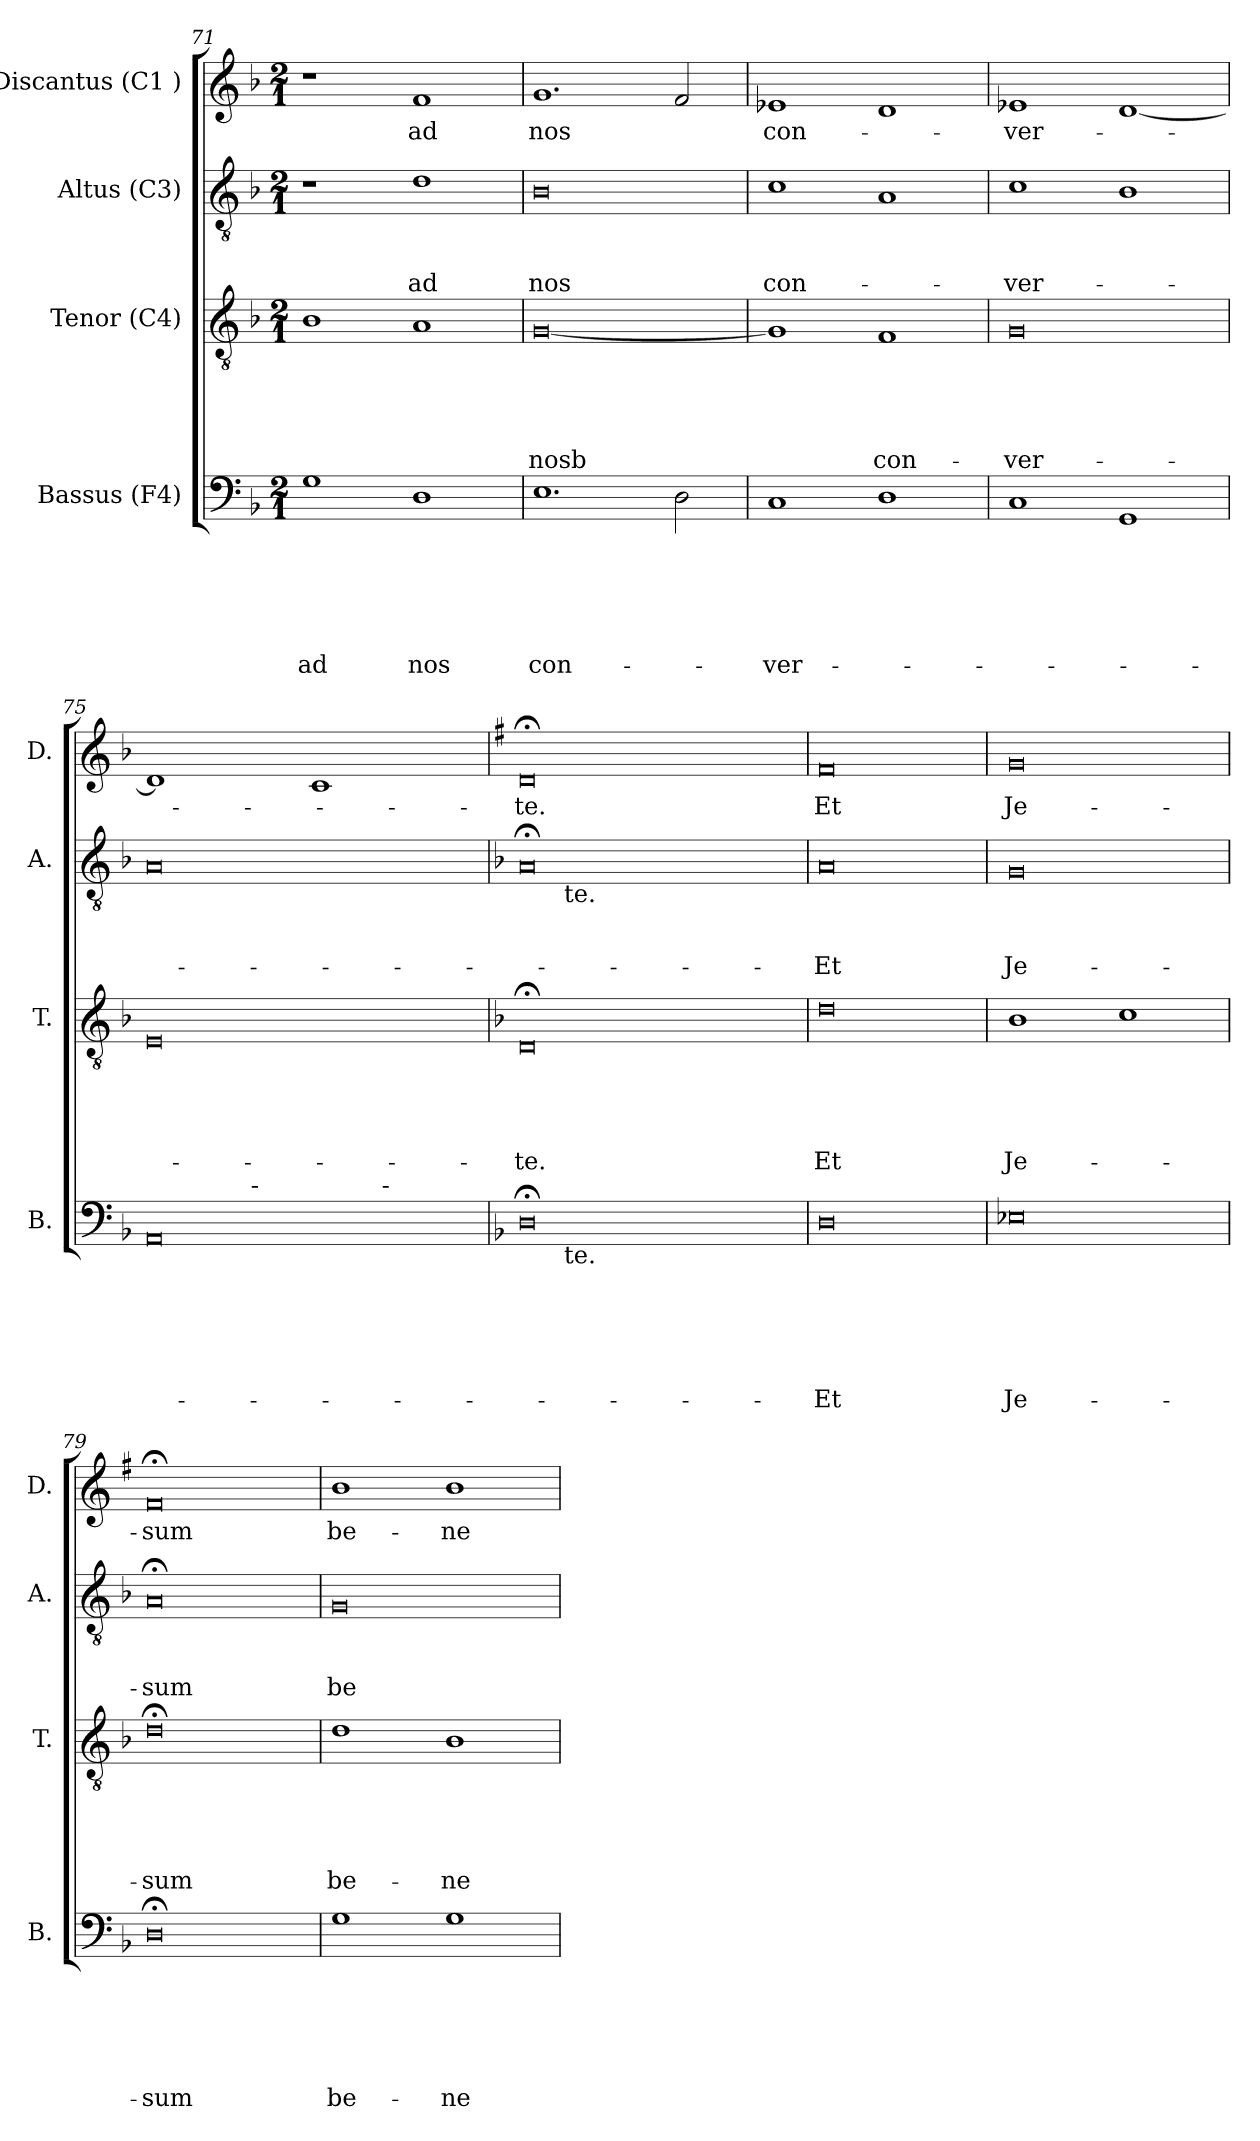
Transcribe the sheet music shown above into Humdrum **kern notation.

**kern	**text	**text	**text	**text	**text	**text	**kern	**text	**text	**text	**text	**text	**kern	**text	**text	**text	**kern	**text
*part4	*part4	*part4	*part4	*part4	*part4	*part4	*part3	*part3	*part3	*part3	*part3	*part3	*part2	*part2	*part2	*part2	*part1	*part1
*staff4	*staff4	*staff4	*staff4	*staff4	*staff4	*staff4	*staff3	*staff3	*staff3	*staff3	*staff3	*staff3	*staff2	*staff2	*staff2	*staff2	*staff1	*staff1
*I"Bassus (F4)	*	*	*	*	*	*	*I"Tenor (C4)	*	*	*	*	*	*I"Altus (C3)	*	*	*	*I"Discantus (C1 )	*
*I'B.	*	*	*	*	*	*	*I'T.	*	*	*	*	*	*I'A.	*	*	*	*I'D.	*
*clefF4	*	*	*	*	*	*	*clefGv2	*	*	*	*	*	*clefGv2	*	*	*	*clefG2	*
*k[b-]	*	*	*	*	*	*	*k[b-]	*	*	*	*	*	*k[b-]	*	*	*	*k[b-]	*
*F:	*	*	*	*	*	*	*F:	*	*	*	*	*	*F:	*	*	*	*F:	*
*M2/1	*	*	*	*	*	*	*M2/1	*	*	*	*	*	*M2/1	*	*	*	*M2/1	*
=71	=71	=71	=71	=71	=71	=71	=71	=71	=71	=71	=71	=71	=71	=71	=71	=71	=71	=71
!	!	!	!	!	!	!LO:LY:b	!	!	!	!	!	!	!	!	!	!	!	!
1G	.	.	.	.	.	ad	1B-	.	.	.	.	.	1r	.	.	.	1r	.
!	!	!	!	!	!	!LO:LY:b	!	!	!	!	!	!	!	!	!	!LO:LY:b	!	!LO:LY:b
1D	.	.	.	.	.	nos	1A	.	.	.	.	.	1d	.	.	ad	1f	ad
=72	=72	=72	=72	=72	=72	=72	=72	=72	=72	=72	=72	=72	=72	=72	=72	=72	=72	=72
!	!	!	!	!	!	!LO:LY:b	!	!	!	!	!	!LO:LY:b:rj	!	!	!	!LO:LY:b	!	!LO:LY:b
1.E	.	.	.	.	.	con-	[<0G	.	.	.	.	nosb	0B-	.	.	nos	1.g	nos
2D\	.	.	.	.	.	.	.	.	.	.	.	.	.	.	.	.	2f/	.
=73	=73	=73	=73	=73	=73	=73	=73	=73	=73	=73	=73	=73	=73	=73	=73	=73	=73	=73
!	!	!	!	!	!	!LO:LY:b	!	!	!	!	!	!	!	!	!	!LO:LY:b	!	!LO:LY:b
1C	.	.	.	.	.	-ver-	1G]	.	.	.	.	.	1c	.	.	con-	1e-X	con-
!	!	!	!	!	!	!	!	!	!	!	!	!LO:LY:b	!	!	!	!	!	!
1D	.	.	.	.	.	.	1F	.	.	.	.	con-	1A	.	.	.	1d	.
=74	=74	=74	=74	=74	=74	=74	=74	=74	=74	=74	=74	=74	=74	=74	=74	=74	=74	=74
!	!	!	!	!	!	!	!	!	!	!	!	!LO:LY:b	!	!	!	!LO:LY:b	!	!LO:LY:b
1C	.	.	.	.	.	.	0G	.	.	.	.	-ver-	1c	.	.	-ver-	1e-X	-ver-
1GG	.	.	.	.	.	.	.	.	.	.	.	.	1B-	.	.	.	[<1d	.
!!LO:LB:g=z
=75	=75	=75	=75	=75	=75	=75	=75	=75	=75	=75	=75	=75	=75	=75	=75	=75	=75	=75
*^	*	*	*	*	*	*	*	*	*	*	*	*	*	*	*	*	*	*
*	*^	*	*	*	*	*	*	*	*	*	*	*	*	*	*	*	*	*	*
0AA	2ryy	1ryy	.	.	.	.	.	.	0E	.	.	.	.	.	0A	.	.	.	1d]	.
.	8ryy	.	.	.	.	.	.	.	.	.	.	.	.	.	.	.	.	.	.	.
!	!LO:TX:a:t=-	!	!	!	!	!	!	!	!	!	!	!	!	!	!	!	!	!	!	!
.	1ryy	.	.	.	.	.	.	.	.	.	.	.	.	.	.	.	.	.	.	.
.	.	4...ryy	.	.	.	.	.	.	.	.	.	.	.	.	.	.	.	.	1c	.
!	!	!LO:TX:a:t=-	!	!	!	!	!	!	!	!	!	!	!	!	!	!	!	!	!	!
.	.	2ryy	.	.	.	.	.	.	.	.	.	.	.	.	.	.	.	.	.	.
.	4.ryy	.	.	.	.	.	.	.	.	.	.	.	.	.	.	.	.	.	.	.
.	.	32ryy	.	.	.	.	.	.	.	.	.	.	.	.	.	.	.	.	.	.
*v	*v	*v	*	*	*	*	*	*	*	*	*	*	*	*	*	*	*	*	*	*
=76	=76	=76	=76	=76	=76	=76	=76	=76	=76	=76	=76	=76	=76	=76	=76	=76	=76	=76
*	*	*	*	*	*	*	*	*	*	*	*	*	*	*	*	*	*k[f#]	*
*	*	*	*	*	*	*	*	*	*	*	*	*	*	*	*	*	*G:	*
*^	*	*	*	*	*	*	*	*	*	*	*	*	*	*	*	*	*	*
*	*^	*	*	*	*	*	*	*	*	*	*	*	*	*	*	*	*	*	*
!	!	!	!	!	!	!	!	!	!	!	!	!	!	!LO:LY:b:rj	!	!	!	!	!	!LO:LY:b:rj
*	*v	*v	*	*	*	*	*	*	*	*	*	*	*	*	*^	*	*	*	*	*
0D;<	8..ryy	.	.	.	.	.	.	0D;	.	.	.	.	-te.	0A;	8..ryy	.	.	.	0d;	-te.
!	!	!	!	!	!	!	!	!	!	!	!	!	!	!	!LO:TX:b:t=te.	!	!	!	!	!
!	!LO:TX:b:t=te.	!	!	!	!	!	!	!	!	!	!	!	!	!	!	!	!	!	!	!
.	1ryy	.	.	.	.	.	.	.	.	.	.	.	.	.	1ryy	.	.	.	.	.
.	2ryy	.	.	.	.	.	.	.	.	.	.	.	.	.	2ryy	.	.	.	.	.
.	4ryy	.	.	.	.	.	.	.	.	.	.	.	.	.	4ryy	.	.	.	.	.
.	32ryy	.	.	.	.	.	.	.	.	.	.	.	.	.	32ryy	.	.	.	.	.
=77	=77	=77	=77	=77	=77	=77	=77	=77	=77	=77	=77	=77	=77	=77	=77	=77	=77	=77	=77	=77
!	!	!	!	!	!	!	!LO:LY:b:rj	!	!	!	!	!	!LO:LY:b:rj	!	!	!	!	!LO:LY:b:rj	!	!LO:LY:b:rj
*v	*v	*	*	*	*	*	*	*	*	*	*	*	*	*v	*v	*	*	*	*	*
0D	.	.	.	.	.	-Et	0d	.	.	.	.	Et	0A	.	.	-Et	0f#	Et
=78	=78	=78	=78	=78	=78	=78	=78	=78	=78	=78	=78	=78	=78	=78	=78	=78	=78	=78
!	!	!	!	!	!	!LO:LY:b:rj	!	!	!	!	!	!LO:LY:b	!	!	!	!LO:LY:b:rj	!	!LO:LY:b:rj
0E-X	.	.	.	.	.	Je-	1B-	.	.	.	.	Je-	0G	.	.	Je-	0g	Je-
.	.	.	.	.	.	.	1c	.	.	.	.	.	.	.	.	.	.	.
=79	=79	=79	=79	=79	=79	=79	=79	=79	=79	=79	=79	=79	=79	=79	=79	=79	=79	=79
!	!	!	!	!	!	!LO:LY:b	!	!	!	!	!	!LO:LY:b	!	!	!	!LO:LY:b	!	!LO:LY:b
0D;<	.	.	.	.	.	-sum	0d;<	.	.	.	.	-sum	0A;	.	.	-sum	0f#;	-sum
=80	=80	=80	=80	=80	=80	=80	=80	=80	=80	=80	=80	=80	=80	=80	=80	=80	=80	=80
!	!	!	!	!	!	!LO:LY:b	!	!	!	!	!	!LO:LY:b	!	!	!	!LO:LY:b:rj	!	!LO:LY:b
1G	.	.	.	.	.	be-	1d	.	.	.	.	be-	0G	.	.	be-	1b	be-
!	!	!	!	!	!	!LO:LY:b	!	!	!	!	!	!LO:LY:b	!	!	!	!	!	!LO:LY:b
1G	.	.	.	.	.	-ne-	1B-	.	.	.	.	-ne-	.	.	.	.	1b	-ne-
=	=	=	=	=	=	=	=	=	=	=	=	=	=	=	=	=	=	=
*-	*-	*-	*-	*-	*-	*-	*-	*-	*-	*-	*-	*-	*-	*-	*-	*-	*-	*-
